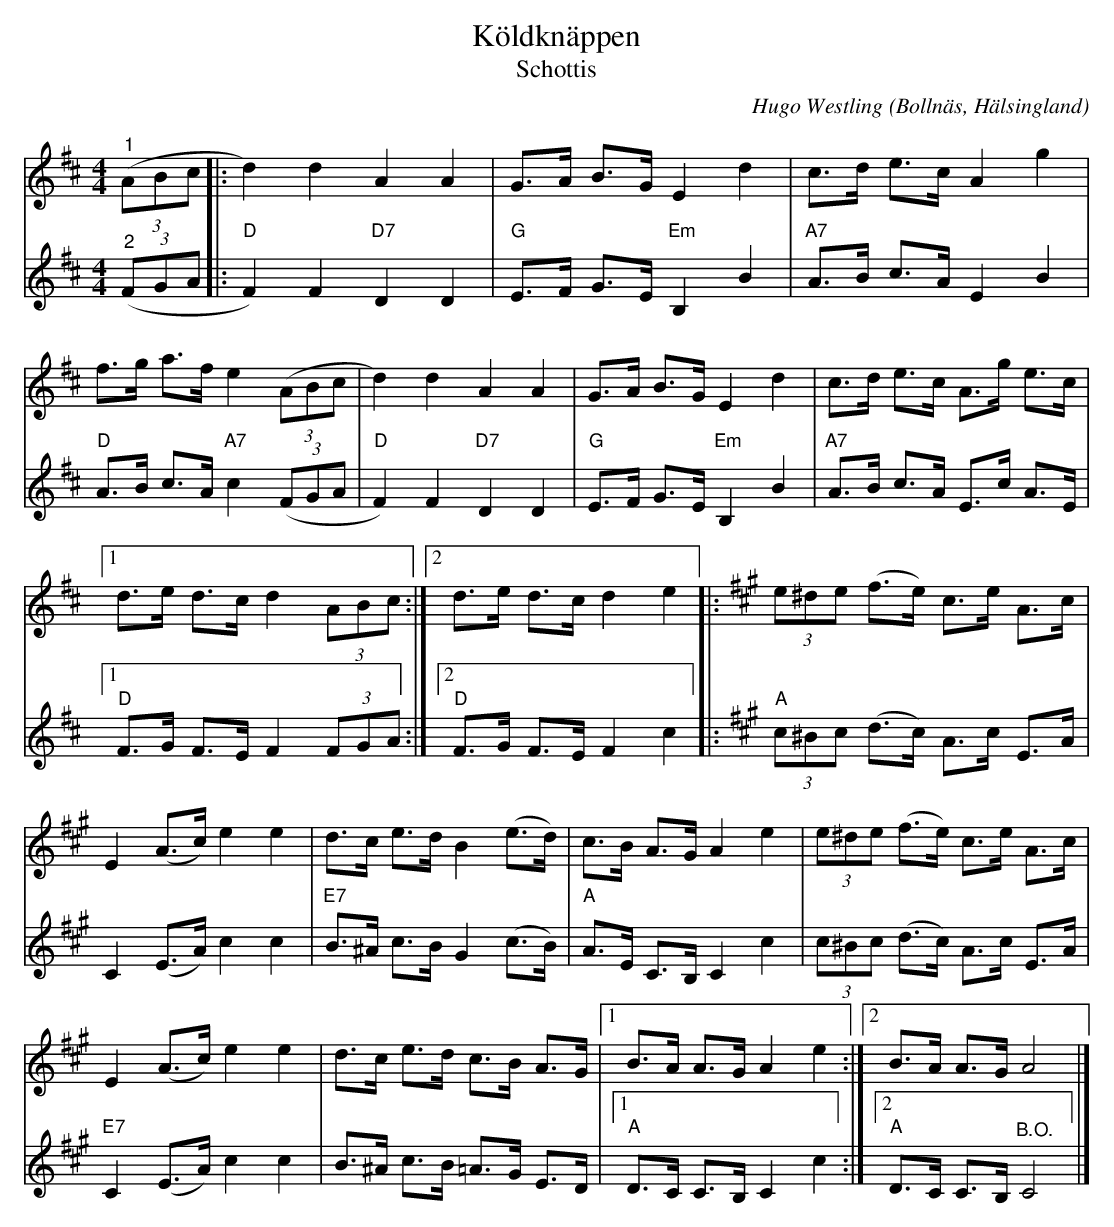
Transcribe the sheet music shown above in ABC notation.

X:1
T:Köldknäppen
T:Schottis
C:Hugo Westling
O:Bollnäs, Hälsingland
L:1/8
M:4/4
K:D
V:1
"^1" (3(ABc |: d2) d2 A2 A2 | G>A B>G E2 d2 | c>d e>c A2 g2 |
f>g a>f e2 (3(ABc | d2) d2 A2 A2 | G>A B>G E2 d2 | c>d e>c A>g e>c |1
d>e d>c d2 (3ABc :|2 d>e d>c d2 e2 |:[K:A] (3e^de (f>e) c>e A>c |
E2 (A>c) e2 e2 | d>c e>d B2 (e>d) | c>B A>G A2 e2 | (3e^de (f>e) c>e A>c |
E2 (A>c) e2 e2 | d>c e>d c>B A>G |1 B>A A>G A2 e2 :|2 B>A A>G A4 |]
V:2
"^2" (3(FGA |:"D" F2) F2"D7" D2 D2 |"G" E>F G>E"Em" B,2 B2 |"A7" A>B c>A E2 B2 |
"D" A>B c>A"A7" c2 (3(FGA | "D" F2) F2 "D7" D2 D2 | "G" E>F G>E "Em" B,2 B2 | "A7" A>B c>A E>c A>E |1
"D" F>G F>E F2 (3FGA :|2 "D" F>G F>E F2 c2 |:[K:A]"A" (3c^Bc (d>c) A>c E>A | C2 (E>A) c2 c2 |
"E7" B>^A c>B G2 (c>B) |"A" A>E C>B, C2 c2 | (3c^Bc (d>c) A>c E>A |"E7" C2 (E>A) c2 c2 |
B>^A c>B =A>G E>D |1"A" D>C C>B, C2 c2 :|2"A" D>C C>B,"^B.O." C4 |]
